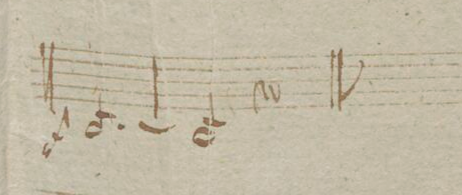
**kern	**dynam
*I"[] in C	*
*clefG2	*
*k[f#c#g#d#]	*
*M3/4	*
[2.B	f
=189	=189
2B]	.
4r	.
==	==
*-	*-
